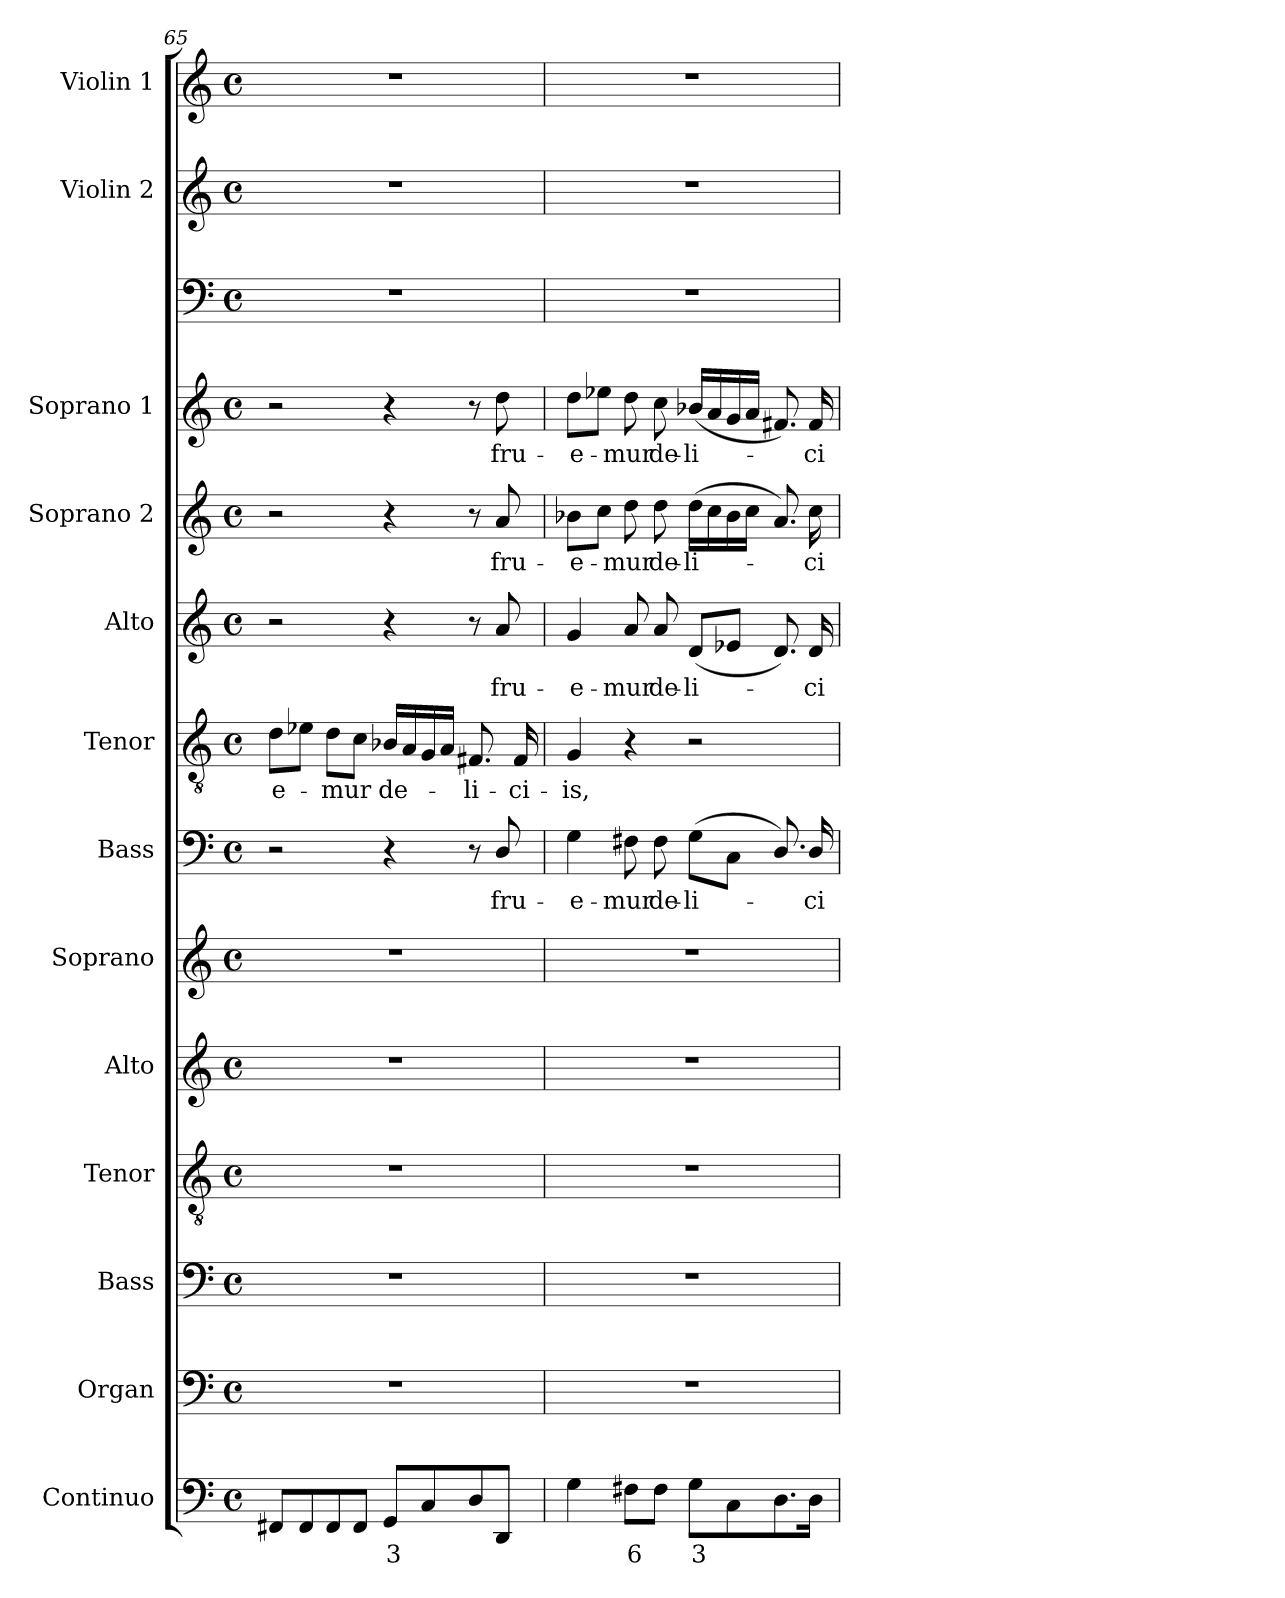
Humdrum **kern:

**kern	**text	**kern	**kern	**kern	**kern	**kern	**kern	**text	**kern	**text	**kern	**text	**kern	**text	**kern	**text	**kern	**kern	**kern
*part14	*part14	*part13	*part12	*part11	*part10	*part9	*part8	*part8	*part7	*part7	*part6	*part6	*part5	*part5	*part4	*part4	*part3	*part2	*part1
*staff14	*staff14	*staff13	*staff12	*staff11	*staff10	*staff9	*staff8	*staff8	*staff7	*staff7	*staff6	*staff6	*staff5	*staff5	*staff4	*staff4	*staff3	*staff2	*staff1
*I"Continuo	*	*I"Organ	*I"Bass	*I"Tenor	*I"Alto	*I"Soprano	*I"Bass	*	*I"Tenor	*	*I"Alto	*	*I"Soprano 2	*	*I"Soprano 1	*	*I""Acc. to violins"	*I"Violin 2	*I"Violin 1
*I'Cont.	*	*I'Org.	*I'B.	*I'T.	*I'A.	*I'S.	*I'B.	*	*I'T.	*	*I'A.	*	*I'S2.	*	*I'S1.	*	*I'Ac to violins.	*I'Vln. 2	*I'Vln. 1
*clefF4	*	*clefF4	*clefF4	*clefGv2	*clefG2	*clefG2	*clefF4	*	*clefGv2	*	*clefG2	*	*clefG2	*	*clefG2	*	*clefF4	*clefG2	*clefG2
*	*	*	*	*ITrd7c12	*	*	*	*	*ITrd7c12	*	*	*	*	*	*	*	*	*	*
*k[]	*	*k[]	*k[]	*k[]	*k[]	*k[]	*k[]	*	*k[]	*	*k[]	*	*k[]	*	*k[]	*	*k[]	*k[]	*k[]
*C:	*	*C:	*C:	*C:	*C:	*C:	*C:	*	*C:	*	*C:	*	*C:	*	*C:	*	*C:	*C:	*C:
*M4/4	*	*M4/4	*M4/4	*M4/4	*M4/4	*M4/4	*M4/4	*	*M4/4	*	*M4/4	*	*M4/4	*	*M4/4	*	*M4/4	*M4/4	*M4/4
*met(c)	*	*met(c)	*met(c)	*met(c)	*met(c)	*met(c)	*met(c)	*	*met(c)	*	*met(c)	*	*met(c)	*	*met(c)	*	*met(c)	*met(c)	*met(c)
=65	=65	=65	=65	=65	=65	=65	=65	=65	=65	=65	=65	=65	=65	=65	=65	=65	=65	=65	=65
!	!	!	!	!	!	!	!	!	!	!LO:LY:b:color=#000000	!	!	!	!	!	!	!	!	!
8FF#Xi/L	.	1r	1r	1r	1r	1r	2r	.	8Di\L	-e-	2r	.	2r	.	2r	.	1r	1r	1r
8FF#i/	.	.	.	.	.	.	.	.	8E-Xi\J	.	.	.	.	.	.	.	.	.	.
!	!	!	!	!	!	!	!	!	!	!LO:LY:b:color=#000000	!	!	!	!	!	!	!	!	!
8FF#i/	.	.	.	.	.	.	.	.	8Di\L	-mur	.	.	.	.	.	.	.	.	.
8FF#i/J	.	.	.	.	.	.	.	.	8Ci\J	.	.	.	.	.	.	.	.	.	.
!	!LO:LY:b:color=#000000	!	!	!	!	!	!	!	!	!	!	!	!	!	!	!	!	!	!
!	!	!	!	!	!	!	!	!	!	!LO:LY:b:color=#000000	!	!	!	!	!	!	!	!	!
8GGi/L	3	.	.	.	.	.	4r	.	16BB-Xi/LL	de-	4r	.	4r	.	4r	.	.	.	.
.	.	.	.	.	.	.	.	.	16AAi/	.	.	.	.	.	.	.	.	.	.
8Ci/	.	.	.	.	.	.	.	.	16GGi/	.	.	.	.	.	.	.	.	.	.
.	.	.	.	.	.	.	.	.	16AAi/JJ	.	.	.	.	.	.	.	.	.	.
!	!	!	!	!	!	!	!	!	!	!LO:LY:b:color=#000000	!	!	!	!	!	!	!	!	!
8Di/	.	.	.	.	.	.	8r	.	8.FF#Xi/	-li-	8r	.	8r	.	8r	.	.	.	.
!	!	!	!	!	!	!	!	!LO:LY:b:color=#000000	!	!	!	!	!	!	!	!	!	!	!
!	!	!	!	!	!	!	!	!	!	!	!	!LO:LY:b:color=#000000	!	!	!	!	!	!	!
!	!	!	!	!	!	!	!	!	!	!	!	!	!	!LO:LY:b:color=#000000	!	!	!	!	!
!	!	!	!	!	!	!	!	!	!	!	!	!	!	!	!	!LO:LY:b:color=#000000	!	!	!
8DDi/J	.	.	.	.	.	.	8Di/	fru-	.	.	8ai/	fru-	8ai/	fru-	8ddi\	fru-	.	.	.
!	!	!	!	!	!	!	!	!	!	!LO:LY:b:color=#000000	!	!	!	!	!	!	!	!	!
.	.	.	.	.	.	.	.	.	16FF#i/	-ci-	.	.	.	.	.	.	.	.	.
=66	=66	=66	=66	=66	=66	=66	=66	=66	=66	=66	=66	=66	=66	=66	=66	=66	=66	=66	=66
!	!	!	!	!	!	!	!	!LO:LY:b:color=#000000	!	!	!	!	!	!	!	!	!	!	!
!	!	!	!	!	!	!	!	!	!	!LO:LY:b:color=#000000	!	!	!	!	!	!	!	!	!
!	!	!	!	!	!	!	!	!	!	!	!	!LO:LY:b:color=#000000	!	!	!	!	!	!	!
!	!	!	!	!	!	!	!	!	!	!	!	!	!	!LO:LY:b:color=#000000	!	!	!	!	!
!	!	!	!	!	!	!	!	!	!	!	!	!	!	!	!	!LO:LY:b:color=#000000	!	!	!
4Gi\	.	1r	1r	1r	1r	1r	4Gi\	-e-	4GGi/	-is,	4gi/	-e-	8b-Xi\L	-e-	8ddi\L	-e-	1r	1r	1r
.	.	.	.	.	.	.	.	.	.	.	.	.	8cci\J	.	8ee-Xi\J	.	.	.	.
!	!LO:LY:b:color=#000000	!	!	!	!	!	!	!	!	!	!	!	!	!	!	!	!	!	!
!	!	!	!	!	!	!	!	!LO:LY:b:color=#000000	!	!	!	!	!	!	!	!	!	!	!
!	!	!	!	!	!	!	!	!	!	!	!	!LO:LY:b:color=#000000	!	!	!	!	!	!	!
!	!	!	!	!	!	!	!	!	!	!	!	!	!	!LO:LY:b:color=#000000	!	!	!	!	!
!	!	!	!	!	!	!	!	!	!	!	!	!	!	!	!	!LO:LY:b:color=#000000	!	!	!
8F#Xi\L	6	.	.	.	.	.	8F#Xi\	-mur	4r	.	8ai/	-mur	8ddi\	-mur	8ddi\	-mur	.	.	.
!	!	!	!	!	!	!	!	!LO:LY:b:color=#000000	!	!	!	!	!	!	!	!	!	!	!
!	!	!	!	!	!	!	!	!	!	!	!	!LO:LY:b:color=#000000	!	!	!	!	!	!	!
!	!	!	!	!	!	!	!	!	!	!	!	!	!	!LO:LY:b:color=#000000	!	!	!	!	!
!	!	!	!	!	!	!	!	!	!	!	!	!	!	!	!	!LO:LY:b:color=#000000	!	!	!
8F#i\J	.	.	.	.	.	.	8F#i\	de-	.	.	8ai/	de-	8ddi\	de-	8cci\	de-	.	.	.
!	!LO:LY:b:color=#000000	!	!	!	!	!	!	!	!	!	!	!	!	!	!	!	!	!	!
!	!	!	!	!	!	!	!	!LO:LY:b:color=#000000	!	!	!	!	!	!	!	!	!	!	!
!	!	!	!	!	!	!	!	!	!	!	!	!LO:LY:b:color=#000000	!	!	!	!	!	!	!
!	!	!	!	!	!	!	!	!	!	!	!	!	!	!LO:LY:b:color=#000000	!	!	!	!	!
!	!	!	!	!	!	!	!	!	!	!	!	!	!	!	!	!LO:LY:b:color=#000000	!	!	!
8Gi\L	3	.	.	.	.	.	(8Gi\L	-li-	2r	.	(8di/L	-li-	(16ddi\LL	-li-	(16b-Xi/LL	-li-	.	.	.
.	.	.	.	.	.	.	.	.	.	.	.	.	16cci\	.	16ai/	.	.	.	.
8Ci\	.	.	.	.	.	.	8Ci\J	.	.	.	8e-i/J	.	16b-i\	.	16gi/	.	.	.	.
.	.	.	.	.	.	.	.	.	.	.	.	.	16cci\JJ	.	16ai/JJ	.	.	.	.
8.Di\	.	.	.	.	.	.	8.Di/)	.	.	.	8.di/)	.	8.ai/)	.	8.f#Xi/)	.	.	.	.
!	!	!	!	!	!	!	!	!LO:LY:b:color=#000000	!	!	!	!	!	!	!	!	!	!	!
!	!	!	!	!	!	!	!	!	!	!	!	!LO:LY:b:color=#000000	!	!	!	!	!	!	!
!	!	!	!	!	!	!	!	!	!	!	!	!	!	!LO:LY:b:color=#000000	!	!	!	!	!
!	!	!	!	!	!	!	!	!	!	!	!	!	!	!	!	!LO:LY:b:color=#000000	!	!	!
16Di\Jk	.	.	.	.	.	.	16Di/	-ci-	.	.	16di/	-ci-	16cci\	-ci-	16f#i/	-ci-	.	.	.
=	=	=	=	=	=	=	=	=	=	=	=	=	=	=	=	=	=	=	=
*-	*-	*-	*-	*-	*-	*-	*-	*-	*-	*-	*-	*-	*-	*-	*-	*-	*-	*-	*-
